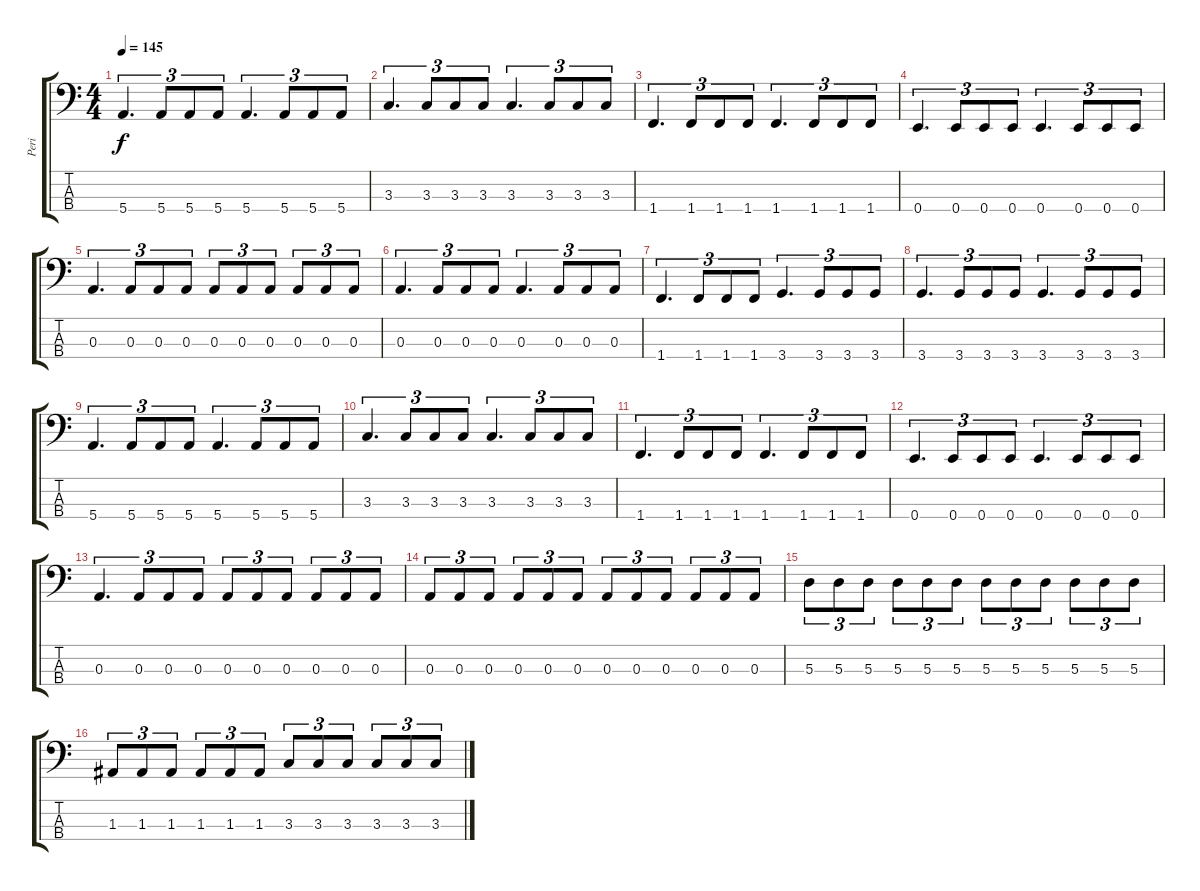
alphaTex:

\track ("Peri" "Peri") {instrument electricbassfinger}
\staff {score tabs}
\tuning (G2 D2 A1 E1) {hide}
\ts (4 4)
\tempo 145
\clef f4
\ks c
5.4.4{d tu (3 2) dy f} 5.4.8{tu (3 2)} 5.4.8{tu (3 2)} 5.4.8{tu (3 2)} 5.4.4{d tu (3 2)} 5.4.8{tu (3 2)} 5.4.8{tu (3 2)} 5.4.8{tu (3 2)} |
3.3.4{d tu (3 2)} 3.3.8{tu (3 2)} 3.3.8{tu (3 2)} 3.3.8{tu (3 2)} 3.3.4{d tu (3 2)} 3.3.8{tu (3 2)} 3.3.8{tu (3 2)} 3.3.8{tu (3 2)} |
1.4.4{d tu (3 2)} 1.4.8{tu (3 2)} 1.4.8{tu (3 2)} 1.4.8{tu (3 2)} 1.4.4{d tu (3 2)} 1.4.8{tu (3 2)} 1.4.8{tu (3 2)} 1.4.8{tu (3 2)} |
0.4.4{d tu (3 2)} 0.4.8{tu (3 2)} 0.4.8{tu (3 2)} 0.4.8{tu (3 2)} 0.4.4{d tu (3 2)} 0.4.8{tu (3 2)} 0.4.8{tu (3 2)} 0.4.8{tu (3 2)} |
0.3.4{d tu (3 2)} 0.3.8{tu (3 2)} 0.3.8{tu (3 2)} 0.3.8{tu (3 2)} 0.3.8{tu (3 2)} 0.3.8{tu (3 2)} 0.3.8{tu (3 2)} 0.3.8{tu (3 2)} 0.3.8{tu (3 2)} 0.3.8{tu (3 2)} |
0.3.4{d tu (3 2)} 0.3.8{tu (3 2)} 0.3.8{tu (3 2)} 0.3.8{tu (3 2)} 0.3.4{d tu (3 2)} 0.3.8{tu (3 2)} 0.3.8{tu (3 2)} 0.3.8{tu (3 2)} |
1.4.4{d tu (3 2)} 1.4.8{tu (3 2)} 1.4.8{tu (3 2)} 1.4.8{tu (3 2)} 3.4.4{d tu (3 2)} 3.4.8{tu (3 2)} 3.4.8{tu (3 2)} 3.4.8{tu (3 2)} |
3.4.4{d tu (3 2)} 3.4.8{tu (3 2)} 3.4.8{tu (3 2)} 3.4.8{tu (3 2)} 3.4.4{d tu (3 2)} 3.4.8{tu (3 2)} 3.4.8{tu (3 2)} 3.4.8{tu (3 2)} |
5.4.4{d tu (3 2)} 5.4.8{tu (3 2)} 5.4.8{tu (3 2)} 5.4.8{tu (3 2)} 5.4.4{d tu (3 2)} 5.4.8{tu (3 2)} 5.4.8{tu (3 2)} 5.4.8{tu (3 2)} |
3.3.4{d tu (3 2)} 3.3.8{tu (3 2)} 3.3.8{tu (3 2)} 3.3.8{tu (3 2)} 3.3.4{d tu (3 2)} 3.3.8{tu (3 2)} 3.3.8{tu (3 2)} 3.3.8{tu (3 2)} |
1.4.4{d tu (3 2)} 1.4.8{tu (3 2)} 1.4.8{tu (3 2)} 1.4.8{tu (3 2)} 1.4.4{d tu (3 2)} 1.4.8{tu (3 2)} 1.4.8{tu (3 2)} 1.4.8{tu (3 2)} |
0.4.4{d tu (3 2)} 0.4.8{tu (3 2)} 0.4.8{tu (3 2)} 0.4.8{tu (3 2)} 0.4.4{d tu (3 2)} 0.4.8{tu (3 2)} 0.4.8{tu (3 2)} 0.4.8{tu (3 2)} |
0.3.4{d tu (3 2)} 0.3.8{tu (3 2)} 0.3.8{tu (3 2)} 0.3.8{tu (3 2)} 0.3.8{tu (3 2)} 0.3.8{tu (3 2)} 0.3.8{tu (3 2)} 0.3.8{tu (3 2)} 0.3.8{tu (3 2)} 0.3.8{tu (3 2)} |
0.3.8{tu (3 2)} 0.3.8{tu (3 2)} 0.3.8{tu (3 2)} 0.3.8{tu (3 2)} 0.3.8{tu (3 2)} 0.3.8{tu (3 2)} 0.3.8{tu (3 2)} 0.3.8{tu (3 2)} 0.3.8{tu (3 2)} 0.3.8{tu (3 2)} 0.3.8{tu (3 2)} 0.3.8{tu (3 2)} |
5.3.8{tu (3 2)} 5.3.8{tu (3 2)} 5.3.8{tu (3 2)} 5.3.8{tu (3 2)} 5.3.8{tu (3 2)} 5.3.8{tu (3 2)} 5.3.8{tu (3 2)} 5.3.8{tu (3 2)} 5.3.8{tu (3 2)} 5.3.8{tu (3 2)} 5.3.8{tu (3 2)} 5.3.8{tu (3 2)} |
1.3.8{tu (3 2)} 1.3.8{tu (3 2)} 1.3.8{tu (3 2)} 1.3.8{tu (3 2)} 1.3.8{tu (3 2)} 1.3.8{tu (3 2)} 3.3.8{tu (3 2)} 3.3.8{tu (3 2)} 3.3.8{tu (3 2)} 3.3.8{tu (3 2)} 3.3.8{tu (3 2)} 3.3.8{tu (3 2)}
